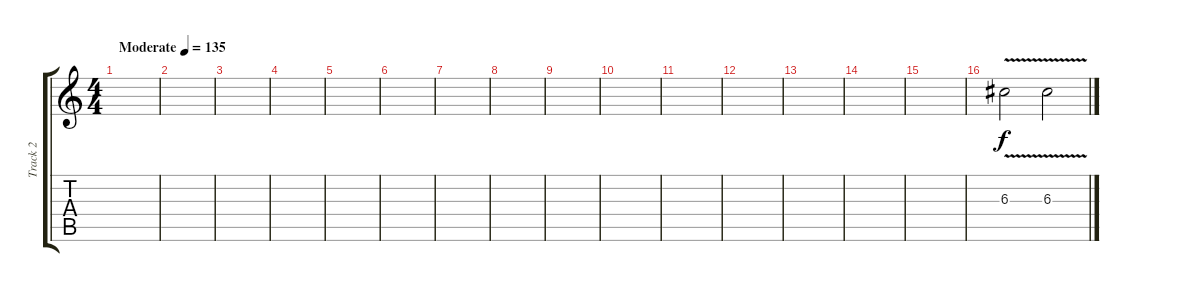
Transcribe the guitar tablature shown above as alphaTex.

\track ("Track 2" "Track 2") {instrument distortionguitar}
\staff {score tabs}
\tuning (E4 B3 G3 D3 A2 E2) {hide}
\ts (4 4)
\tempo (135 "Moderate")
\clef g2
\ks c
|
|
|
|
|
|
|
|
|
|
|
|
|
|
|
6.3{v}.2 6.3{v}.2
